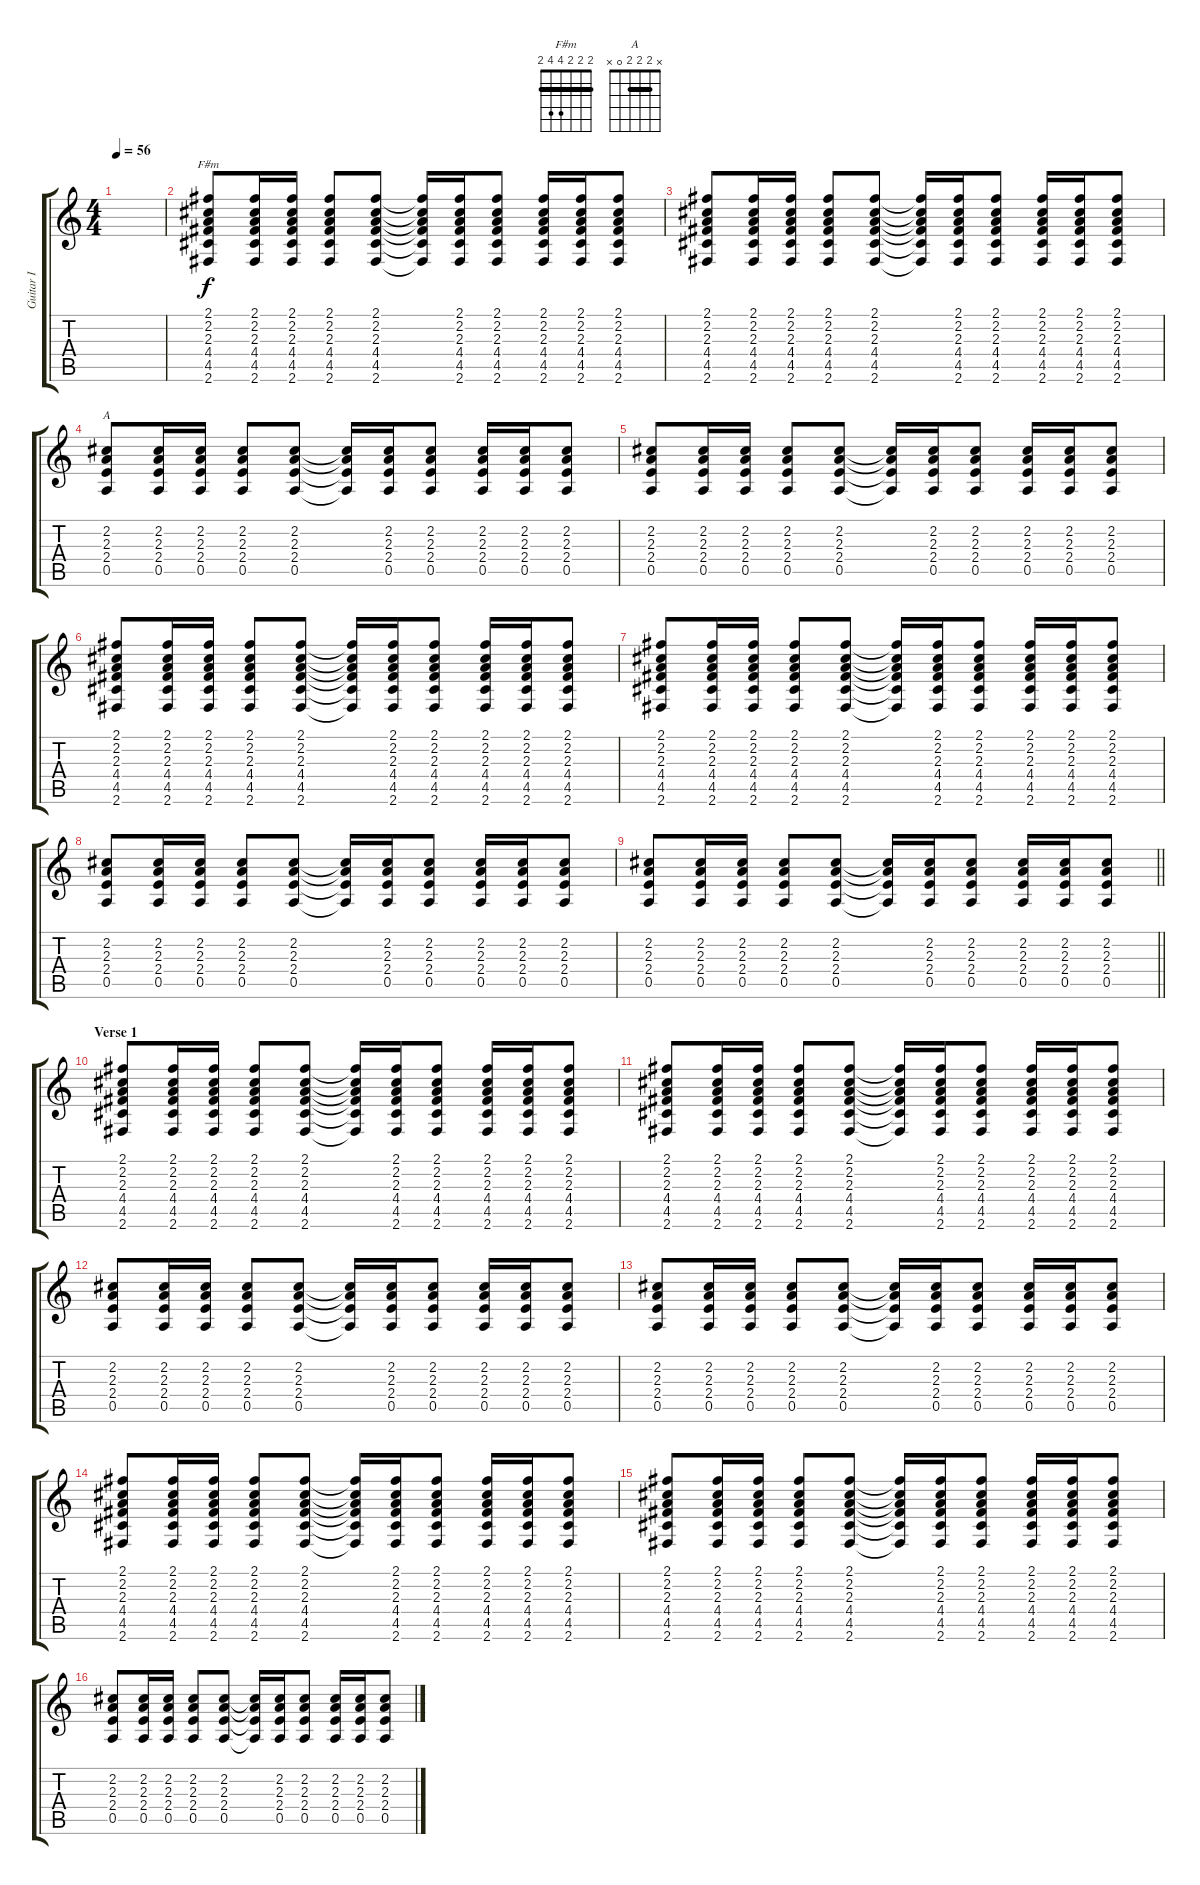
\track ("Guitar I" "Guitar I") {instrument acousticguitarnylon}
\staff {score tabs}
\tuning (E4 B3 G3 D3 A2 E2) {hide}
\chord ("F#m" 2 2 2 4 4 2) {barre 2}
\chord ("A" x 2 2 2 0 x) {barre 2}
\ts (4 4)
\tempo 56
\clef g2
\ks c
|
(2.1 2.2 2.3 4.4 4.5 2.6).8{ch "F#m"} (2.1 2.2 2.3 4.4 4.5 2.6).16 (2.1 2.2 2.3 4.4 4.5 2.6).16 (2.1 2.2 2.3 4.4 4.5 2.6).8 (2.1 2.2 2.3 4.4 4.5 2.6).8 (2.1{t} 2.2{t} 2.3{t} 4.4{t} 4.5{t} 2.6{t}).16 (2.1 2.2 2.3 4.4 4.5 2.6).16 (2.1 2.2 2.3 4.4 4.5 2.6).8 (2.1 2.2 2.3 4.4 4.5 2.6).16 (2.1 2.2 2.3 4.4 4.5 2.6).16 (2.1 2.2 2.3 4.4 4.5 2.6).8 |
(2.1 2.2 2.3 4.4 4.5 2.6).8 (2.1 2.2 2.3 4.4 4.5 2.6).16 (2.1 2.2 2.3 4.4 4.5 2.6).16 (2.1 2.2 2.3 4.4 4.5 2.6).8 (2.1 2.2 2.3 4.4 4.5 2.6).8 (2.1{t} 2.2{t} 2.3{t} 4.4{t} 4.5{t} 2.6{t}).16 (2.1 2.2 2.3 4.4 4.5 2.6).16 (2.1 2.2 2.3 4.4 4.5 2.6).8 (2.1 2.2 2.3 4.4 4.5 2.6).16 (2.1 2.2 2.3 4.4 4.5 2.6).16 (2.1 2.2 2.3 4.4 4.5 2.6).8 |
(2.2 2.3 2.4 0.5).8{ch "A"} (2.2 2.3 2.4 0.5).16 (2.2 2.3 2.4 0.5).16 (2.2 2.3 2.4 0.5).8 (2.2 2.3 2.4 0.5).8 (2.2{t} 2.3{t} 2.4{t} 0.5{t}).16 (2.2 2.3 2.4 0.5).16 (2.2 2.3 2.4 0.5).8 (2.2 2.3 2.4 0.5).16 (2.2 2.3 2.4 0.5).16 (2.2 2.3 2.4 0.5).8 |
(2.2 2.3 2.4 0.5).8 (2.2 2.3 2.4 0.5).16 (2.2 2.3 2.4 0.5).16 (2.2 2.3 2.4 0.5).8 (2.2 2.3 2.4 0.5).8 (2.2{t} 2.3{t} 2.4{t} 0.5{t}).16 (2.2 2.3 2.4 0.5).16 (2.2 2.3 2.4 0.5).8 (2.2 2.3 2.4 0.5).16 (2.2 2.3 2.4 0.5).16 (2.2 2.3 2.4 0.5).8 |
(2.1 2.2 2.3 4.4 4.5 2.6).8 (2.1 2.2 2.3 4.4 4.5 2.6).16 (2.1 2.2 2.3 4.4 4.5 2.6).16 (2.1 2.2 2.3 4.4 4.5 2.6).8 (2.1 2.2 2.3 4.4 4.5 2.6).8 (2.1{t} 2.2{t} 2.3{t} 4.4{t} 4.5{t} 2.6{t}).16 (2.1 2.2 2.3 4.4 4.5 2.6).16 (2.1 2.2 2.3 4.4 4.5 2.6).8 (2.1 2.2 2.3 4.4 4.5 2.6).16 (2.1 2.2 2.3 4.4 4.5 2.6).16 (2.1 2.2 2.3 4.4 4.5 2.6).8 |
(2.1 2.2 2.3 4.4 4.5 2.6).8 (2.1 2.2 2.3 4.4 4.5 2.6).16 (2.1 2.2 2.3 4.4 4.5 2.6).16 (2.1 2.2 2.3 4.4 4.5 2.6).8 (2.1 2.2 2.3 4.4 4.5 2.6).8 (2.1{t} 2.2{t} 2.3{t} 4.4{t} 4.5{t} 2.6{t}).16 (2.1 2.2 2.3 4.4 4.5 2.6).16 (2.1 2.2 2.3 4.4 4.5 2.6).8 (2.1 2.2 2.3 4.4 4.5 2.6).16 (2.1 2.2 2.3 4.4 4.5 2.6).16 (2.1 2.2 2.3 4.4 4.5 2.6).8 |
(2.2 2.3 2.4 0.5).8 (2.2 2.3 2.4 0.5).16 (2.2 2.3 2.4 0.5).16 (2.2 2.3 2.4 0.5).8 (2.2 2.3 2.4 0.5).8 (2.2{t} 2.3{t} 2.4{t} 0.5{t}).16 (2.2 2.3 2.4 0.5).16 (2.2 2.3 2.4 0.5).8 (2.2 2.3 2.4 0.5).16 (2.2 2.3 2.4 0.5).16 (2.2 2.3 2.4 0.5).8 |
\barLineRight lightlight
(2.2 2.3 2.4 0.5).8 (2.2 2.3 2.4 0.5).16 (2.2 2.3 2.4 0.5).16 (2.2 2.3 2.4 0.5).8 (2.2 2.3 2.4 0.5).8 (2.2{t} 2.3{t} 2.4{t} 0.5{t}).16 (2.2 2.3 2.4 0.5).16 (2.2 2.3 2.4 0.5).8 (2.2 2.3 2.4 0.5).16 (2.2 2.3 2.4 0.5).16 (2.2 2.3 2.4 0.5).8 |
\section ("" "Verse 1")
(2.1 2.2 2.3 4.4 4.5 2.6).8 (2.1 2.2 2.3 4.4 4.5 2.6).16 (2.1 2.2 2.3 4.4 4.5 2.6).16 (2.1 2.2 2.3 4.4 4.5 2.6).8 (2.1 2.2 2.3 4.4 4.5 2.6).8 (2.1{t} 2.2{t} 2.3{t} 4.4{t} 4.5{t} 2.6{t}).16 (2.1 2.2 2.3 4.4 4.5 2.6).16 (2.1 2.2 2.3 4.4 4.5 2.6).8 (2.1 2.2 2.3 4.4 4.5 2.6).16 (2.1 2.2 2.3 4.4 4.5 2.6).16 (2.1 2.2 2.3 4.4 4.5 2.6).8 |
(2.1 2.2 2.3 4.4 4.5 2.6).8 (2.1 2.2 2.3 4.4 4.5 2.6).16 (2.1 2.2 2.3 4.4 4.5 2.6).16 (2.1 2.2 2.3 4.4 4.5 2.6).8 (2.1 2.2 2.3 4.4 4.5 2.6).8 (2.1{t} 2.2{t} 2.3{t} 4.4{t} 4.5{t} 2.6{t}).16 (2.1 2.2 2.3 4.4 4.5 2.6).16 (2.1 2.2 2.3 4.4 4.5 2.6).8 (2.1 2.2 2.3 4.4 4.5 2.6).16 (2.1 2.2 2.3 4.4 4.5 2.6).16 (2.1 2.2 2.3 4.4 4.5 2.6).8 |
(2.2 2.3 2.4 0.5).8 (2.2 2.3 2.4 0.5).16 (2.2 2.3 2.4 0.5).16 (2.2 2.3 2.4 0.5).8 (2.2 2.3 2.4 0.5).8 (2.2{t} 2.3{t} 2.4{t} 0.5{t}).16 (2.2 2.3 2.4 0.5).16 (2.2 2.3 2.4 0.5).8 (2.2 2.3 2.4 0.5).16 (2.2 2.3 2.4 0.5).16 (2.2 2.3 2.4 0.5).8 |
(2.2 2.3 2.4 0.5).8 (2.2 2.3 2.4 0.5).16 (2.2 2.3 2.4 0.5).16 (2.2 2.3 2.4 0.5).8 (2.2 2.3 2.4 0.5).8 (2.2{t} 2.3{t} 2.4{t} 0.5{t}).16 (2.2 2.3 2.4 0.5).16 (2.2 2.3 2.4 0.5).8 (2.2 2.3 2.4 0.5).16 (2.2 2.3 2.4 0.5).16 (2.2 2.3 2.4 0.5).8 |
(2.1 2.2 2.3 4.4 4.5 2.6).8 (2.1 2.2 2.3 4.4 4.5 2.6).16 (2.1 2.2 2.3 4.4 4.5 2.6).16 (2.1 2.2 2.3 4.4 4.5 2.6).8 (2.1 2.2 2.3 4.4 4.5 2.6).8 (2.1{t} 2.2{t} 2.3{t} 4.4{t} 4.5{t} 2.6{t}).16 (2.1 2.2 2.3 4.4 4.5 2.6).16 (2.1 2.2 2.3 4.4 4.5 2.6).8 (2.1 2.2 2.3 4.4 4.5 2.6).16 (2.1 2.2 2.3 4.4 4.5 2.6).16 (2.1 2.2 2.3 4.4 4.5 2.6).8 |
(2.1 2.2 2.3 4.4 4.5 2.6).8 (2.1 2.2 2.3 4.4 4.5 2.6).16 (2.1 2.2 2.3 4.4 4.5 2.6).16 (2.1 2.2 2.3 4.4 4.5 2.6).8 (2.1 2.2 2.3 4.4 4.5 2.6).8 (2.1{t} 2.2{t} 2.3{t} 4.4{t} 4.5{t} 2.6{t}).16 (2.1 2.2 2.3 4.4 4.5 2.6).16 (2.1 2.2 2.3 4.4 4.5 2.6).8 (2.1 2.2 2.3 4.4 4.5 2.6).16 (2.1 2.2 2.3 4.4 4.5 2.6).16 (2.1 2.2 2.3 4.4 4.5 2.6).8 |
(2.2 2.3 2.4 0.5).8 (2.2 2.3 2.4 0.5).16 (2.2 2.3 2.4 0.5).16 (2.2 2.3 2.4 0.5).8 (2.2 2.3 2.4 0.5).8 (2.2{t} 2.3{t} 2.4{t} 0.5{t}).16 (2.2 2.3 2.4 0.5).16 (2.2 2.3 2.4 0.5).8 (2.2 2.3 2.4 0.5).16 (2.2 2.3 2.4 0.5).16 (2.2 2.3 2.4 0.5).8
